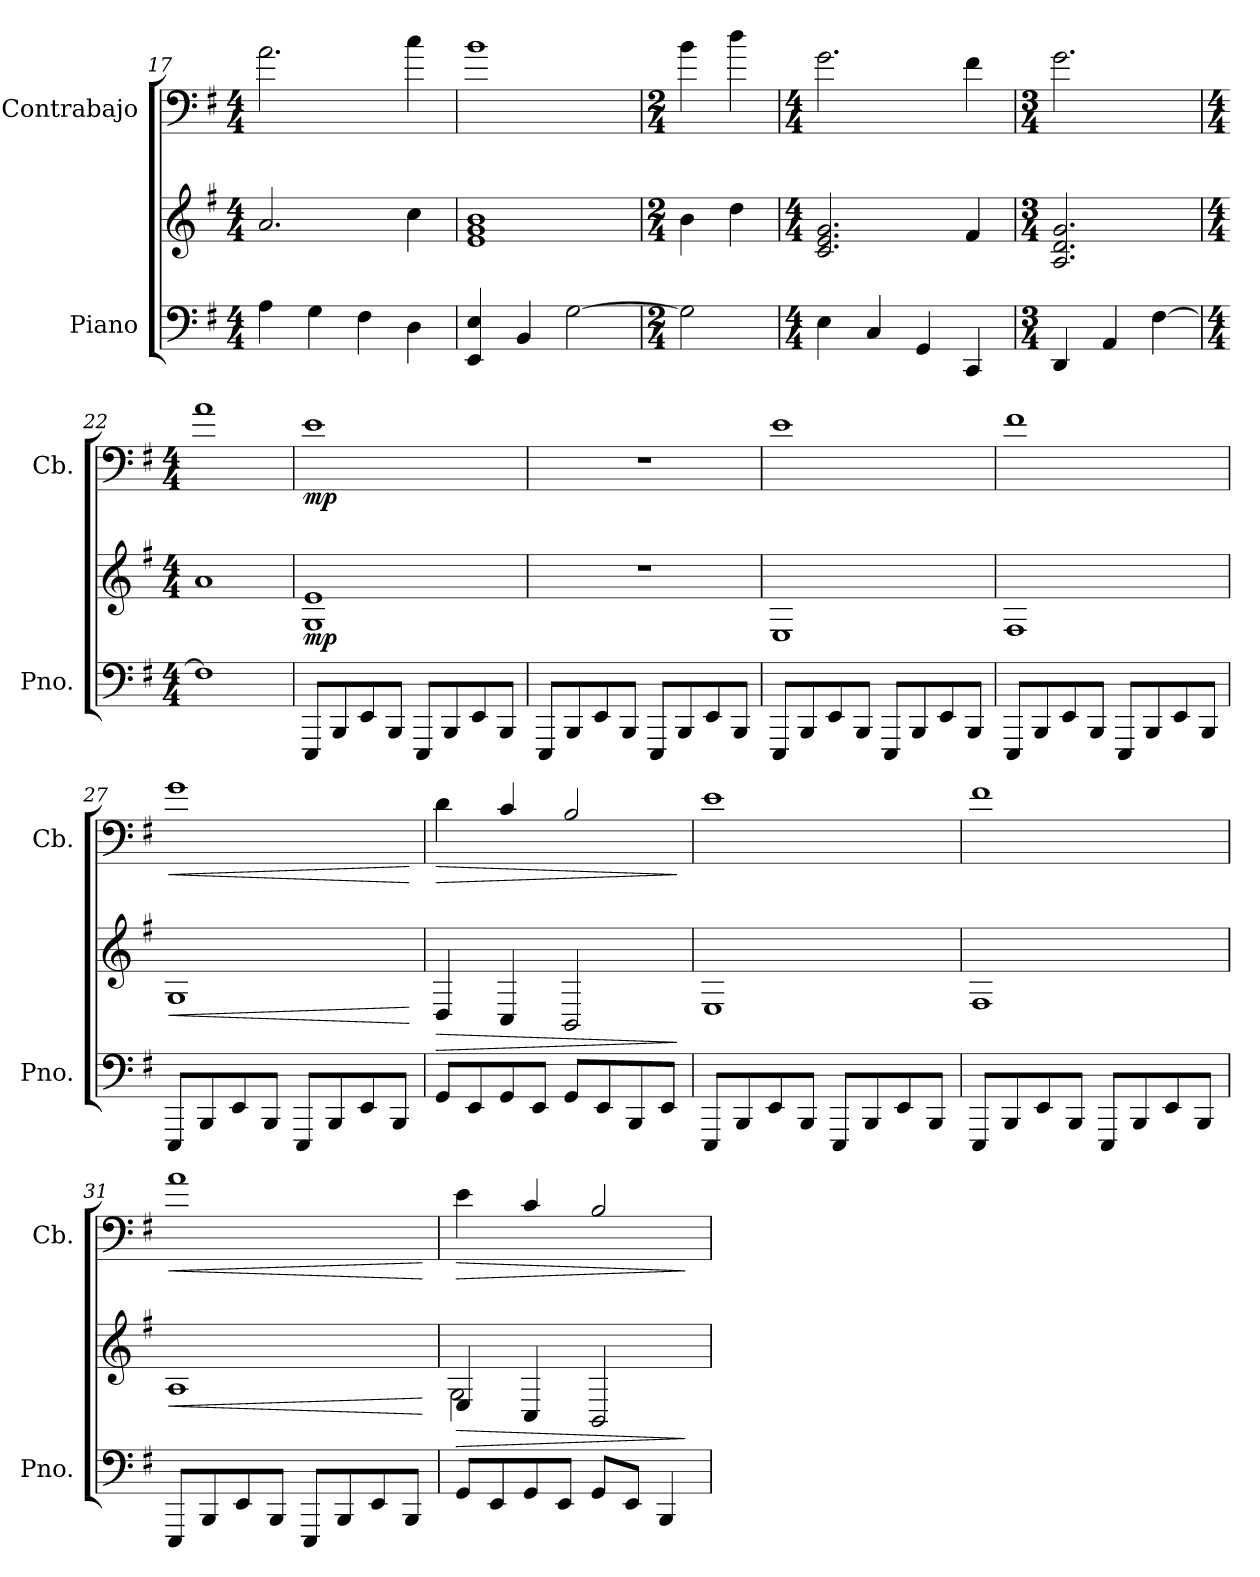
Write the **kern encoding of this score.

**kern	**kern	**dynam	**kern	**dynam
*part2	*part2	*part2	*part1	*part1
*staff3	*staff2	*staff2/3	*staff1	*staff1
*I"Piano	*	*	*I"Contrabajo	*
*I'Pno.	*	*	*I'Cb.	*
*clefF4	*clefG2	*	*clefF4	*
*	*	*	*ITrd7c12	*
*k[f#]	*k[f#]	*	*k[f#]	*
*M4/4	*M4/4	*	*M4/4	*
=17	=17	=17	=17	=17
4A\	2.a/	.	2.A\	.
4G\	.	.	.	.
4F#\	.	.	.	.
4D\	4cc\	.	4c\	.
=18	=18	=18	=18	=18
4EE/ 4E/	1e 1g 1b	.	1B	.
4BB/	.	.	.	.
[2G\	.	.	.	.
=19	=19	=19	=19	=19
*M2/4	*M2/4	*	*M2/4	*
2G\]	4b\	.	4B\	.
.	4dd\	.	4d\	.
!!LO:LB:g=z
=20	=20	=20	=20	=20
*M4/4	*M4/4	*	*M4/4	*
4E\	2.c/ 2.e/ 2.g/	.	2.G\	.
4C/	.	.	.	.
4GG/	.	.	.	.
4CC/	4f#/	.	4F#\	.
=21	=21	=21	=21	=21
*M3/4	*M3/4	*	*M3/4	*
4DD/	2.A/ 2.d/ 2.g/	.	2.G\	.
4AA/	.	.	.	.
[4F#\	.	.	.	.
=22	=22	=22	=22	=22
*M4/4	*M4/4	*	*M4/4	*
1F#]	1a	.	1A	.
=23	=23	=23	=23	=23
!	!	!LO:DY:b	!	!LO:DY:b
8EEE/L	1G 1e	mp	1E	mp
8BBB/	.	.	.	.
8EE/	.	.	.	.
8BBB/J	.	.	.	.
8EEE/L	.	.	.	.
8BBB/	.	.	.	.
8EE/	.	.	.	.
8BBB/J	.	.	.	.
=24	=24	=24	=24	=24
8EEE/L	1r	.	1r	.
8BBB/	.	.	.	.
8EE/	.	.	.	.
8BBB/J	.	.	.	.
8EEE/L	.	.	.	.
8BBB/	.	.	.	.
8EE/	.	.	.	.
8BBB/J	.	.	.	.
=25	=25	=25	=25	=25
8EEE/L	1E	.	1E	.
8BBB/	.	.	.	.
8EE/	.	.	.	.
8BBB/J	.	.	.	.
8EEE/L	.	.	.	.
8BBB/	.	.	.	.
8EE/	.	.	.	.
8BBB/J	.	.	.	.
=26	=26	=26	=26	=26
8EEE/L	1F#	.	1F#	.
8BBB/	.	.	.	.
8EE/	.	.	.	.
8BBB/J	.	.	.	.
8EEE/L	.	.	.	.
8BBB/	.	.	.	.
8EE/	.	.	.	.
8BBB/J	.	.	.	.
=27	=27	=27	=27	=27
!	!	!LO:HP:b	!	!LO:HP:b
8EEE/L	1G	<	1G	<
8BBB/	.	.	.	.
8EE/	.	.	.	.
8BBB/J	.	.	.	.
8EEE/L	.	.	.	.
8BBB/	.	.	.	.
8EE/	.	.	.	.
8BBB/J	.	.	.	.
.	.	[	.	[
=28	=28	=28	=28	=28
!	!	!LO:HP:b	!	!LO:HP:b
8GG/L	4D/	>	4D\	>
8EE/	.	.	.	.
8GG/	4C/	.	4C/	.
8EE/J	.	.	.	.
8GG/L	2BB/	.	2BB/	.
8EE/	.	.	.	.
8BBB/	.	.	.	.
8EE/J	.	.	.	.
.	.	]	.	]
=29	=29	=29	=29	=29
8EEE/L	1E	.	1E	.
8BBB/	.	.	.	.
8EE/	.	.	.	.
8BBB/J	.	.	.	.
8EEE/L	.	.	.	.
8BBB/	.	.	.	.
8EE/	.	.	.	.
8BBB/J	.	.	.	.
=30	=30	=30	=30	=30
8EEE/L	1F#	.	1F#	.
8BBB/	.	.	.	.
8EE/	.	.	.	.
8BBB/J	.	.	.	.
8EEE/L	.	.	.	.
8BBB/	.	.	.	.
8EE/	.	.	.	.
8BBB/J	.	.	.	.
=31	=31	=31	=31	=31
!	!	!LO:HP:b	!	!LO:HP:b
8EEE/L	1A	<	1A	<
8BBB/	.	.	.	.
8EE/	.	.	.	.
8BBB/J	.	.	.	.
8EEE/L	.	.	.	.
8BBB/	.	.	.	.
8EE/	.	.	.	.
8BBB/J	.	.	.	.
.	.	[	.	[
!!LO:LB:g=z
=32	=32	=32	=32	=32
!	!	!LO:HP:b	!	!LO:HP:b
*	*^	*	*	*
8GG/L	4E/	2G\	>	4E\	>
8EE/	.	.	.	.	.
8GG/	4C/	.	.	4C/	.
8EE/J	.	.	.	.	.
8GG/L	2BB/	2ryy	.	2BB/	.
8EE/J	.	.	.	.	.
4BBB/	.	.	.	.	.
*	*v	*v	*	*	*
.	.	]	.	]
=	=	=	=	=
*-	*-	*-	*-	*-
